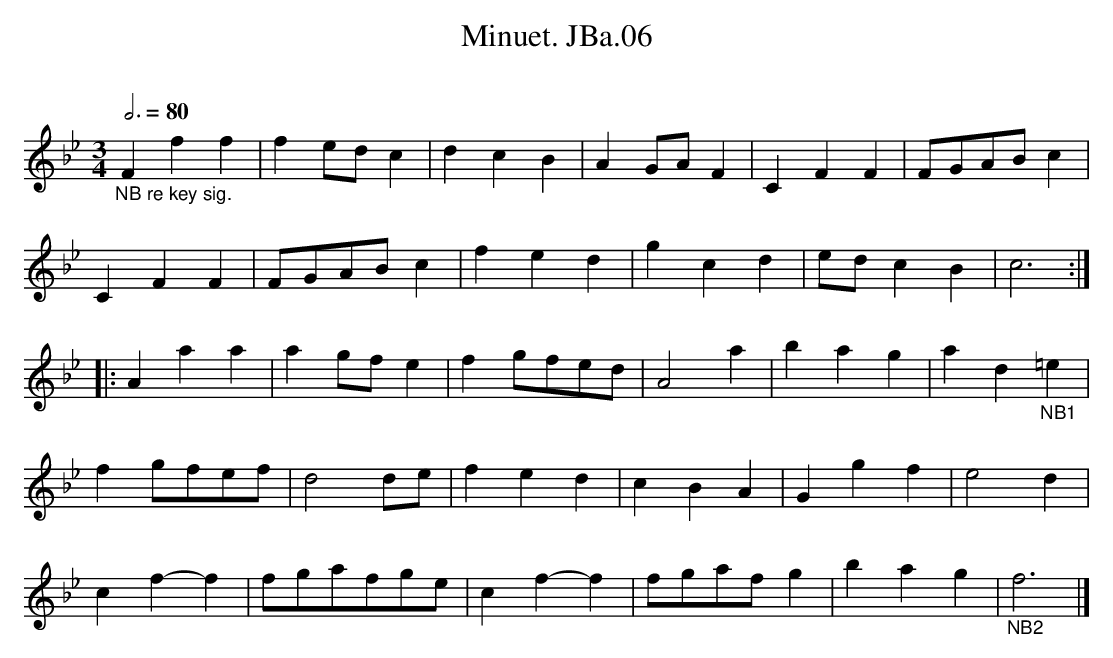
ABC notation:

X:1
T:Minuet. JBa.06
M:3/4
L:1/4
Q:3/4=80
O:
K:Bb
"_NB re key sig."Fff|f e/d/ c|dcB|A G/A/ F|CFF|\
F/G/A/B/ c|
CFF|F/G/A/B/ c|fed|gcd|e/d/ cB|c3:|
|:Aaa|ag/f/e|f g/f/e/d/|A2 a|bag|ad"_NB1"=e|
f g/f/e/f/|d2 d/e/|fed|cBA|Ggf|e2d|
c f-f|f/g/a/f/g/e/|c f-f|f/g/a/f/ g|bag|"_NB2"f3|]
